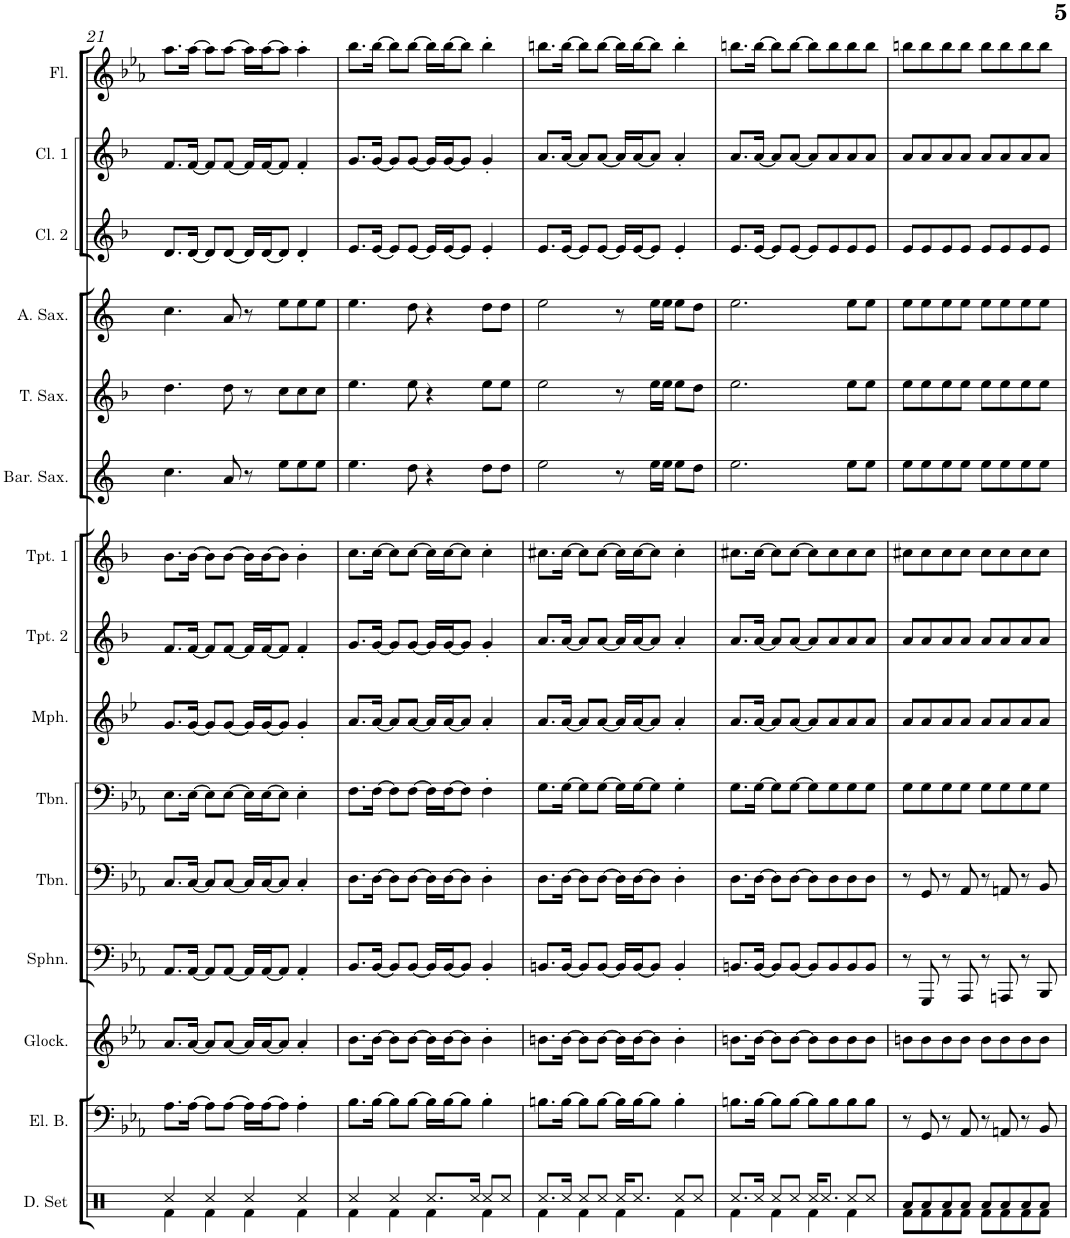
**kern	**kern	**kern	**kern	**kern	**kern	**kern	**kern	**kern	**kern	**kern	**kern	**kern	**kern	**kern
*part15	*part14	*part13	*part12	*part11	*part10	*part9	*part8	*part7	*part6	*part5	*part4	*part3	*part2	*part1
*staff15	*staff14	*staff13	*staff12	*staff11	*staff10	*staff9	*staff8	*staff7	*staff6	*staff5	*staff4	*staff3	*staff2	*staff1
*I"Drumset	*I"Electric Bass	*I"Glockenspiel	*I"Sousaphone	*I"Trombone	*I"Trombone	*I"Mellophone	*I"Trumpet 2	*I"Trumpet 1	*I"Baritone Sax	*I"Tenor Sax	*I"Alto Sax	*I"Clarinet 2	*I"Clarinet 1	*I"Flute
*I'D. Set	*I'El. B.	*I'Glock.	*I'Sphn.	*I'Tbn.	*I'Tbn.	*I'Mph.	*I'Tpt. 2	*I'Tpt. 1	*I'Bar. Sax.	*I'T. Sax.	*I'A. Sax.	*I'Cl. 2	*I'Cl. 1	*I'Fl.
!!LO:PB:g=z
*clefX	*clefF4	*clefG2	*clefF4	*clefF4	*clefF4	*clefG2	*clefG2	*clefG2	*clefG2	*clefG2	*clefG2	*clefG2	*clefG2	*clefG2
*	*Trd7c12	*Trd-14c-24	*	*	*	*Trd4c7	*Trd1c2	*Trd1c2	*Trd12c21	*Trd8c14	*Trd5c9	*Trd1c2	*Trd1c2	*
*k[]	*k[b-e-a-]	*k[b-e-a-]	*k[b-e-a-]	*k[b-e-a-]	*k[b-e-a-]	*k[b-e-]	*k[b-]	*k[b-]	*k[]	*k[b-]	*k[]	*k[b-]	*k[b-]	*k[b-e-a-]
*M4/4	*M4/4	*M4/4	*M4/4	*M4/4	*M4/4	*M4/4	*M4/4	*M4/4	*M4/4	*M4/4	*M4/4	*M4/4	*M4/4	*M4/4
=21	=21	=21	=21	=21	=21	=21	=21	=21	=21	=21	=21	=21	=21	=21
*^	*	*	*	*	*	*	*	*	*	*	*	*	*	*
4Rcc/	4Rf\	8.A-\L	8.a-/L	8.AA-/L	8.C/L	8.E-\L	8.g/L	8.f/L	8.b-\L	4.cc\	4.dd\	4.cc\	8.d/L	8.f/L	8.aa-\L
.	.	[16A-\Jk	[16a-/Jk	[16AA-/Jk	[16C/Jk	[16E-\Jk	[16g/Jk	[16f/Jk	[16b-\Jk	.	.	.	[16d/Jk	[16f/Jk	[16aa-\Jk
4Rcc/	4Rf\	8A-\L]	8a-/L]	8AA-/L]	8C/L]	8E-\L]	8g/L]	8f/L]	8b-\L]	.	.	.	8d/L]	8f/L]	8aa-\L]
.	.	[8A-\J	[8a-/J	[8AA-/J	[8C/J	[8E-\J	[8g/J	[8f/J	[8b-\J	8a/	8dd\	8a/	[8d/J	[8f/J	[8aa-\J
4Rcc/	4Rf\	16A-\LL]	16a-/LL]	16AA-/LL]	16C/LL]	16E-\LL]	16g/LL]	16f/LL]	16b-\LL]	8r	8r	8r	16d/LL]	16f/LL]	16aa-\LL]
.	.	[16A-\J	[16a-/J	[16AA-/J	[16C/J	[16E-\J	[16g/J	[16f/J	[16b-\J	.	.	.	[16d/J	[16f/J	[16aa-\J
.	.	8A-\J]	8a-/J]	8AA-/J]	8C/J]	8E-\J]	8g/J]	8f/J]	8b-\J]	8ee\L	8cc\L	8ee\L	8d/J]	8f/J]	8aa-\J]
4Rcc/	4Rf\	4A-'\	4a-'/	4AA-'/	4C'/	4E-'\	4g'/	4f'/	4b-'\	8ee\	8cc\	8ee\	4d'/	4f'/	4aa-'\
.	.	.	.	.	.	.	.	.	.	8ee\J	8cc\J	8ee\J	.	.	.
=22	=22	=22	=22	=22	=22	=22	=22	=22	=22	=22	=22	=22	=22	=22	=22
4Rcc/	4Rf\	8.B-\L	8.b-\L	8.BB-/L	8.D\L	8.F\L	8.a/L	8.g/L	8.cc\L	4.ee\	4.ee\	4.ee\	8.e/L	8.g/L	8.bb-\L
.	.	[16B-\Jk	[16b-\Jk	[16BB-/Jk	[16D\Jk	[16F\Jk	[16a/Jk	[16g/Jk	[16cc\Jk	.	.	.	[16e/Jk	[16g/Jk	[16bb-\Jk
4Rcc/	4Rf\	8B-\L]	8b-\L]	8BB-/L]	8D\L]	8F\L]	8a/L]	8g/L]	8cc\L]	.	.	.	8e/L]	8g/L]	8bb-\L]
.	.	[8B-\J	[8b-\J	[8BB-/J	[8D\J	[8F\J	[8a/J	[8g/J	[8cc\J	8dd\	8ee\	8dd\	[8e/J	[8g/J	[8bb-\J
8.Rcc/L	4Rf\	16B-\LL]	16b-\LL]	16BB-/LL]	16D\LL]	16F\LL]	16a/LL]	16g/LL]	16cc\LL]	4r	4r	4r	16e/LL]	16g/LL]	16bb-\LL]
.	.	[16B-\J	[16b-\J	[16BB-/J	[16D\J	[16F\J	[16a/J	[16g/J	[16cc\J	.	.	.	[16e/J	[16g/J	[16bb-\J
.	.	8B-\J]	8b-\J]	8BB-/J]	8D\J]	8F\J]	8a/J]	8g/J]	8cc\J]	.	.	.	8e/J]	8g/J]	8bb-\J]
16Rcc/Jk	.	.	.	.	.	.	.	.	.	.	.	.	.	.	.
8Rcc/L	4Rf\	4B-'\	4b-'\	4BB-'/	4D'\	4F'\	4a'/	4g'/	4cc'\	8dd\L	8ee\L	8dd\L	4e'/	4g'/	4bb-'\
8Rcc/J	.	.	.	.	.	.	.	.	.	8dd\J	8ee\J	8dd\J	.	.	.
=23	=23	=23	=23	=23	=23	=23	=23	=23	=23	=23	=23	=23	=23	=23	=23
8.Rcc/L	4Rf\	8.Bn\L	8.bn\L	8.BBn/L	8.D\L	8.G\L	8.a/L	8.a/L	8.cc#X\L	2ee\	2ee\	2ee\	8.e/L	8.a/L	8.bbn\L
16Rcc/Jk	.	[16B\Jk	[16b\Jk	[16BB/Jk	[16D\Jk	[16G\Jk	[16a/Jk	[16a/Jk	[16cc#\Jk	.	.	.	[16e/Jk	[16a/Jk	[16bb\Jk
8Rcc/L	4Rf\	8B\L]	8b\L]	8BB/L]	8D\L]	8G\L]	8a/L]	8a/L]	8cc#\L]	.	.	.	8e/L]	8a/L]	8bb\L]
8Rcc/J	.	[8B\J	[8b\J	[8BB/J	[8D\J	[8G\J	[8a/J	[8a/J	[8cc#\J	.	.	.	[8e/J	[8a/J	[8bb\J
16Rcc/KL	4Rf\	16B\LL]	16b\LL]	16BB/LL]	16D\LL]	16G\LL]	16a/LL]	16a/LL]	16cc#\LL]	8r	8r	8r	16e/LL]	16a/LL]	16bb\LL]
8.Rcc/J	.	[16B\J	[16b\J	[16BB/J	[16D\J	[16G\J	[16a/J	[16a/J	[16cc#\J	.	.	.	[16e/J	[16a/J	[16bb\J
.	.	8B\J]	8b\J]	8BB/J]	8D\J]	8G\J]	8a/J]	8a/J]	8cc#\J]	16ee\LL	16ee\LL	16ee\LL	8e/J]	8a/J]	8bb\J]
.	.	.	.	.	.	.	.	.	.	16ee\JJ	16ee\JJ	16ee\JJ	.	.	.
8Rcc/L	4Rf\	4B'\	4b'\	4BB'/	4D'\	4G'\	4a'/	4a'/	4cc#'\	8ee\L	8ee\L	8ee\L	4e'/	4a'/	4bb'\
8Rcc/J	.	.	.	.	.	.	.	.	.	8dd\J	8dd\J	8dd\J	.	.	.
=24	=24	=24	=24	=24	=24	=24	=24	=24	=24	=24	=24	=24	=24	=24	=24
8.Rcc/L	4Rf\	8.Bn\L	8.bn\L	8.BBn/L	8.D\L	8.G\L	8.a/L	8.a/L	8.cc#X\L	2.ee\	2.ee\	2.ee\	8.e/L	8.a/L	8.bbn\L
16Rcc/Jk	.	[16B\Jk	[16b\Jk	[16BB/Jk	[16D\Jk	[16G\Jk	[16a/Jk	[16a/Jk	[16cc#\Jk	.	.	.	[16e/Jk	[16a/Jk	[16bb\Jk
8Rcc/L	4Rf\	8B\L]	8b\L]	8BB/L]	8D\L]	8G\L]	8a/L]	8a/L]	8cc#\L]	.	.	.	8e/L]	8a/L]	8bb\L]
8Rcc/J	.	[8B\J	[8b\J	[8BB/J	[8D\J	[8G\J	[8a/J	[8a/J	[8cc#\J	.	.	.	[8e/J	[8a/J	[8bb\J
16Rcc/KL	4Rf\	8B\L]	8b\L]	8BB/L]	8D\L]	8G\L]	8a/L]	8a/L]	8cc#\L]	.	.	.	8e/L]	8a/L]	8bb\L]
8.Rcc/J	.	.	.	.	.	.	.	.	.	.	.	.	.	.	.
.	.	8B\	8b\	8BB/	8D\	8G\	8a/	8a/	8cc#\	.	.	.	8e/	8a/	8bb\
8Rcc/L	4Rf\	8B\	8b\	8BB/	8D\	8G\	8a/	8a/	8cc#\	8ee\L	8ee\L	8ee\L	8e/	8a/	8bb\
8Rcc/J	.	8B\J	8b\J	8BB/J	8D\J	8G\J	8a/J	8a/J	8cc#\J	8ee\J	8ee\J	8ee\J	8e/J	8a/J	8bb\J
=25	=25	=25	=25	=25	=25	=25	=25	=25	=25	=25	=25	=25	=25	=25	=25
8Ra/L	8Rf\L	8r	8bn\L	8r	8r	8G\L	8a/L	8a/L	8cc#X\L	8ee\L	8ee\L	8ee\L	8e/L	8a/L	8bbn\L
8Ra/	8Rf\	8GG/	8b\	8GGG/	8GG/	8G\	8a/	8a/	8cc#\	8ee\	8ee\	8ee\	8e/	8a/	8bb\
8Ra/	8Rf\	8r	8b\	8r	8r	8G\	8a/	8a/	8cc#\	8ee\	8ee\	8ee\	8e/	8a/	8bb\
8Ra/J	8Rf\J	8AA-/	8b\J	8AAA-/	8AA-/	8G\J	8a/J	8a/J	8cc#\J	8ee\J	8ee\J	8ee\J	8e/J	8a/J	8bb\J
8Ra/L	8Rf\L	8r	8b\L	8r	8r	8G\L	8a/L	8a/L	8cc#\L	8ee\L	8ee\L	8ee\L	8e/L	8a/L	8bb\L
8Ra/	8Rf\	8AAn/	8b\	8AAAn/	8AAn/	8G\	8a/	8a/	8cc#\	8ee\	8ee\	8ee\	8e/	8a/	8bb\
8Ra/	8Rf\	8r	8b\	8r	8r	8G\	8a/	8a/	8cc#\	8ee\	8ee\	8ee\	8e/	8a/	8bb\
8Ra/J	8Rf\J	8BB-/	8b\J	8BBB-/	8BB-/	8G\J	8a/J	8a/J	8cc#\J	8ee\J	8ee\J	8ee\J	8e/J	8a/J	8bb\J
*v	*v	*	*	*	*	*	*	*	*	*	*	*	*	*	*
=	=	=	=	=	=	=	=	=	=	=	=	=	=	=
*-	*-	*-	*-	*-	*-	*-	*-	*-	*-	*-	*-	*-	*-	*-
